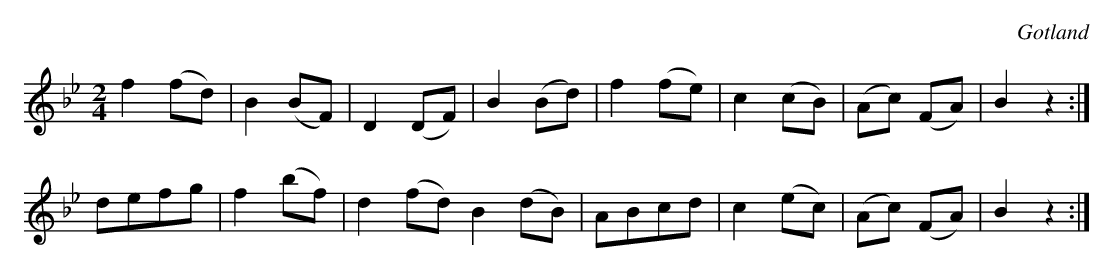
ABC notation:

X:1
T:
O:Gotland
M:2/4
L:1/8
K:Bb
f2 (fd)|B2 (BF)|D2 (DF)|B2 (Bd)|f2 (fe)|c2 (cB)|(Ac) (FA)|B2 z2:|
defg|f2(bf)|d2 (fd)B2 (dB)|ABcd|c2 (ec)|(Ac) (FA)|B2 z2:|
